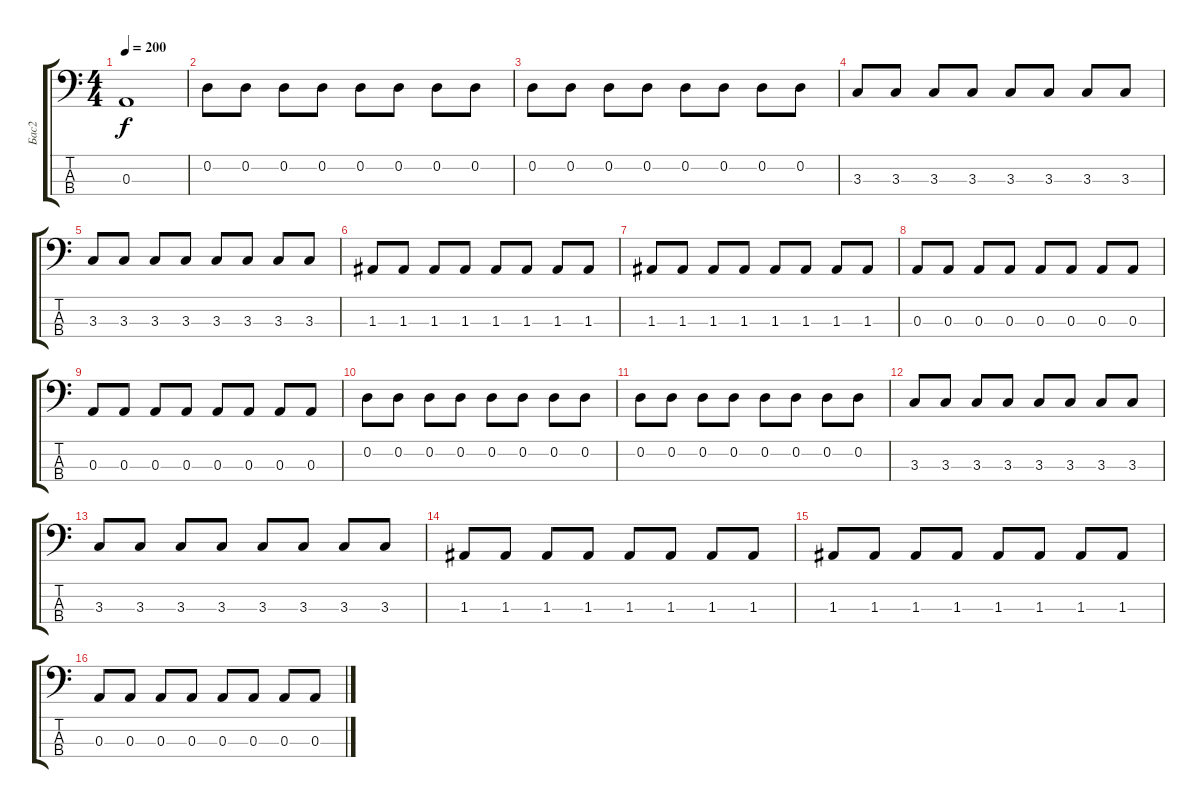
\track ("Бас2" "Бас2") {instrument electricbassfinger}
\staff {score tabs}
\tuning (G2 D2 A1 E1) {hide}
\ts (4 4)
\tempo 200
\clef f4
\ks c
0.3{t}.1{dy f} |
0.2.8 0.2.8 0.2.8 0.2.8 0.2.8 0.2.8 0.2.8 0.2.8 |
0.2.8 0.2.8 0.2.8 0.2.8 0.2.8 0.2.8 0.2.8 0.2.8 |
3.3.8 3.3.8 3.3.8 3.3.8 3.3.8 3.3.8 3.3.8 3.3.8 |
3.3.8 3.3.8 3.3.8 3.3.8 3.3.8 3.3.8 3.3.8 3.3.8 |
1.3.8 1.3.8 1.3.8 1.3.8 1.3.8 1.3.8 1.3.8 1.3.8 |
1.3.8 1.3.8 1.3.8 1.3.8 1.3.8 1.3.8 1.3.8 1.3.8 |
0.3.8 0.3.8 0.3.8 0.3.8 0.3.8 0.3.8 0.3.8 0.3.8 |
0.3.8 0.3.8 0.3.8 0.3.8 0.3.8 0.3.8 0.3.8 0.3.8 |
0.2.8 0.2.8 0.2.8 0.2.8 0.2.8 0.2.8 0.2.8 0.2.8 |
0.2.8 0.2.8 0.2.8 0.2.8 0.2.8 0.2.8 0.2.8 0.2.8 |
3.3.8 3.3.8 3.3.8 3.3.8 3.3.8 3.3.8 3.3.8 3.3.8 |
3.3.8 3.3.8 3.3.8 3.3.8 3.3.8 3.3.8 3.3.8 3.3.8 |
1.3.8 1.3.8 1.3.8 1.3.8 1.3.8 1.3.8 1.3.8 1.3.8 |
1.3.8 1.3.8 1.3.8 1.3.8 1.3.8 1.3.8 1.3.8 1.3.8 |
0.3.8 0.3.8 0.3.8 0.3.8 0.3.8 0.3.8 0.3.8 0.3.8
